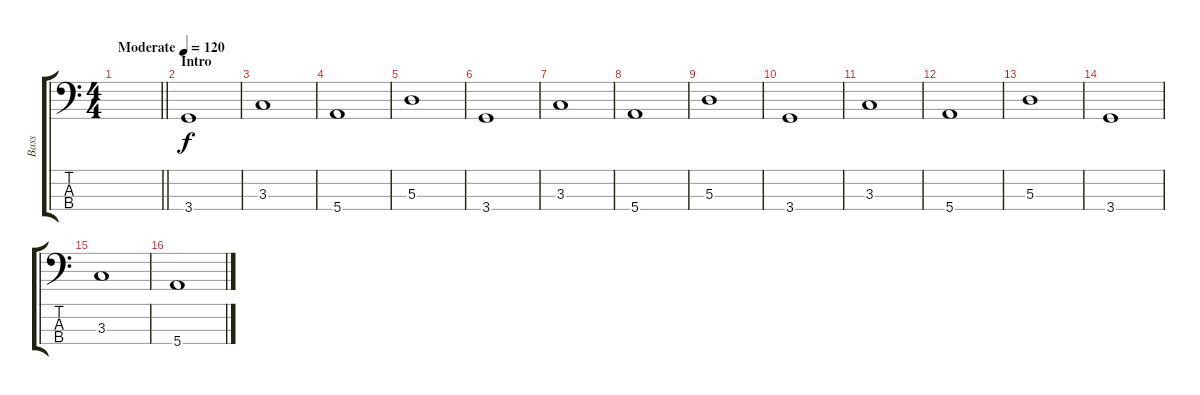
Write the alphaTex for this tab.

\track ("Bass" "Bass") {instrument fretlessbass}
\staff {score tabs}
\tuning (G2 D2 A1 E1) {hide}
\ts (4 4)
\tempo (120 "Moderate")
\clef f4
\barLineRight lightlight
\ks c
|
\section ("" "Intro")
3.4.1 |
3.3.1 |
5.4.1 |
5.3.1 |
3.4.1 |
3.3.1 |
5.4.1 |
5.3.1 |
3.4.1 |
3.3.1 |
5.4.1 |
5.3.1 |
3.4.1 |
3.3.1 |
5.4.1
